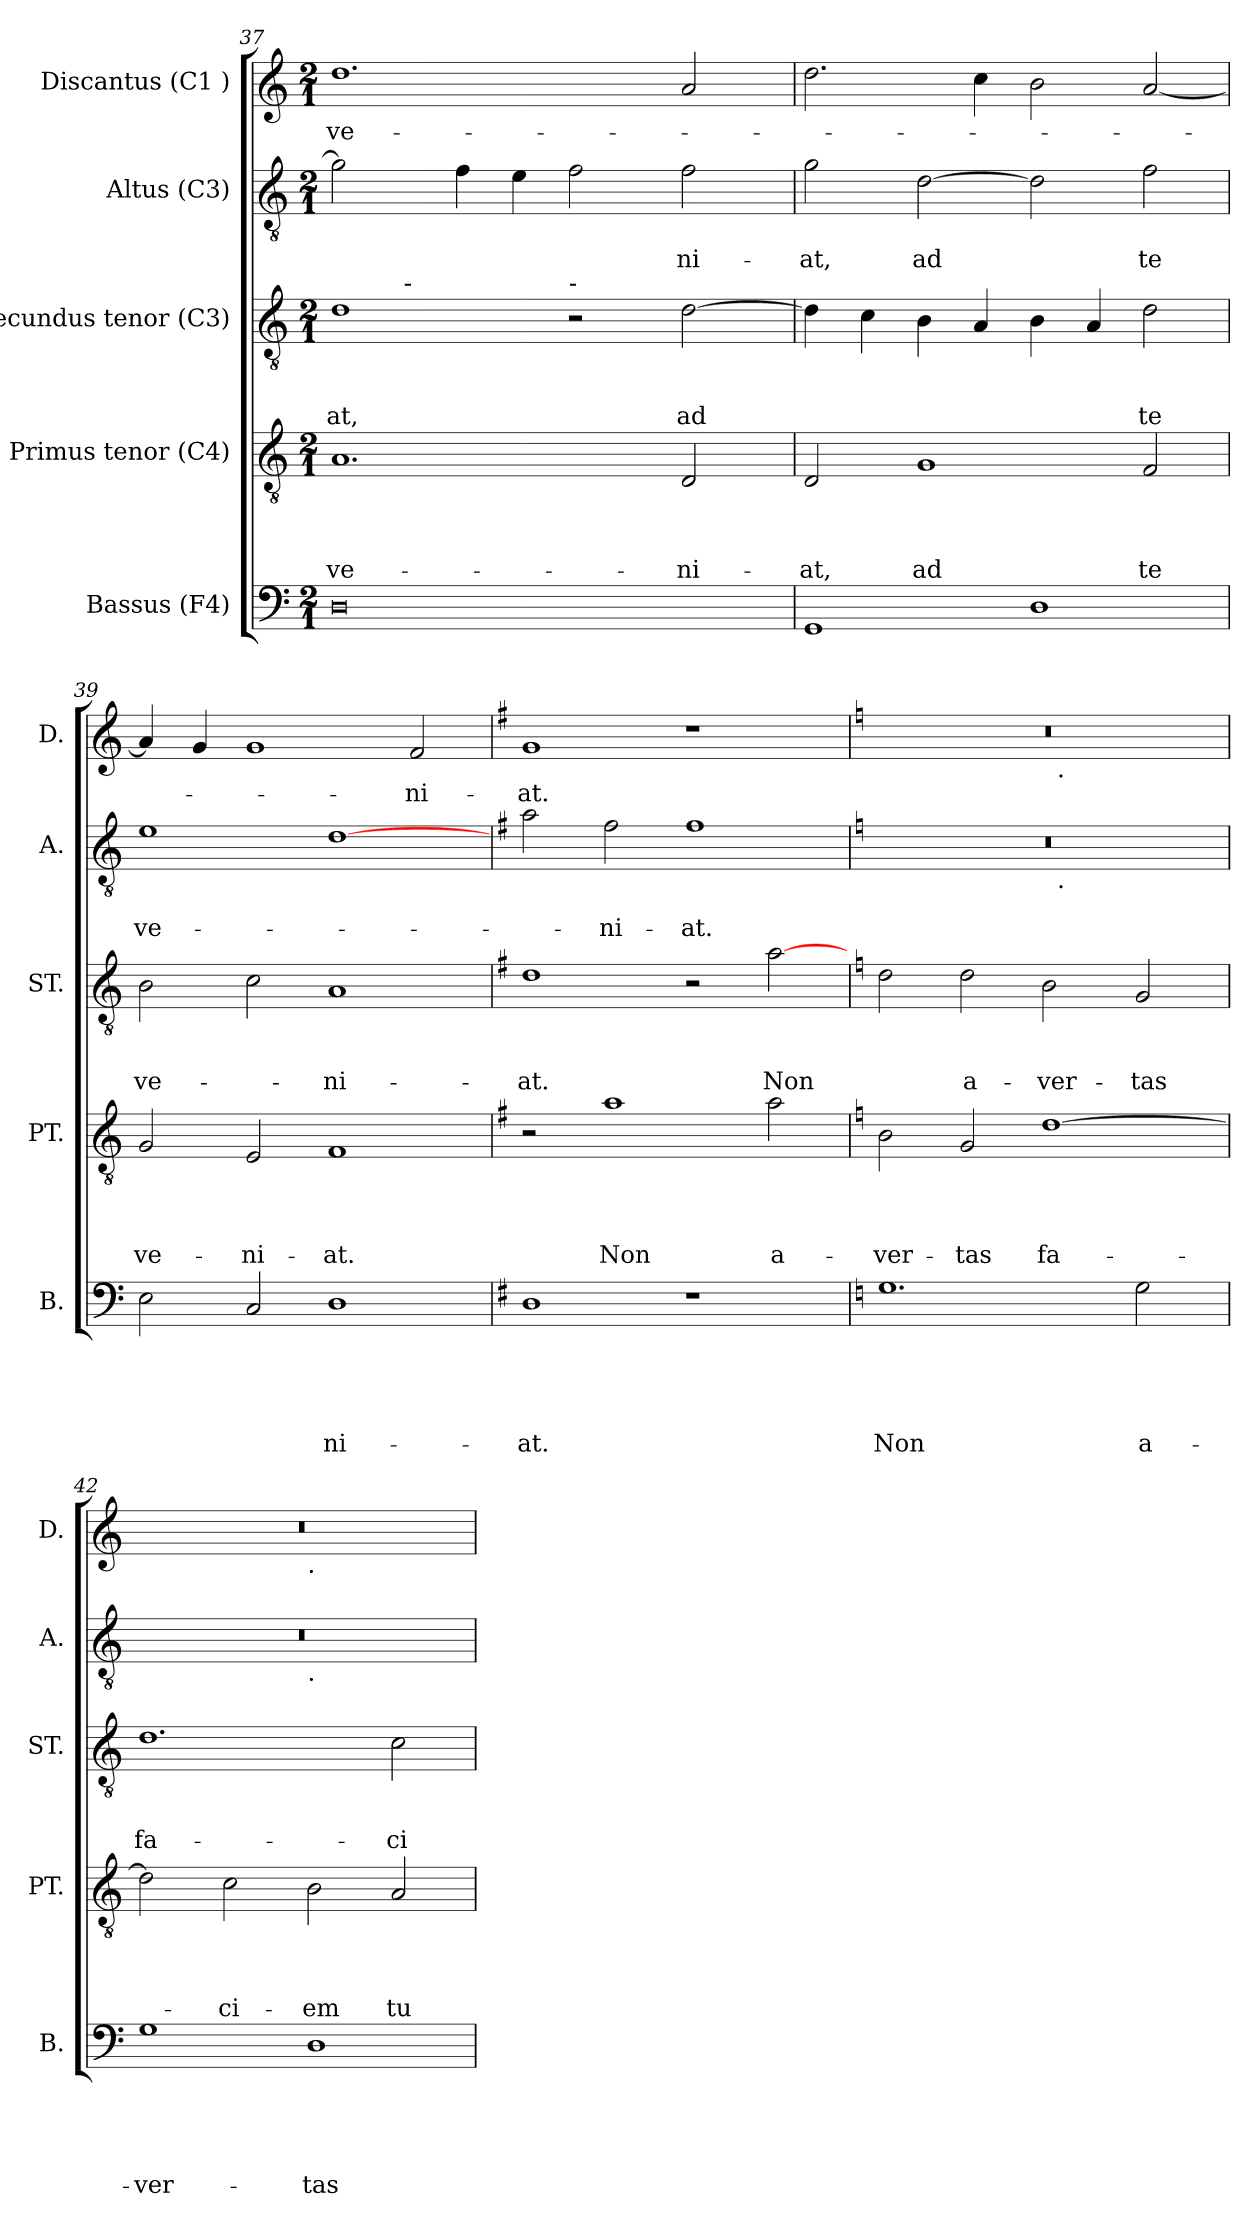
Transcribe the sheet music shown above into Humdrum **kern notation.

**kern	**text	**text	**text	**text	**text	**kern	**text	**text	**text	**text	**kern	**text	**text	**text	**kern	**text	**text	**kern	**text
*part5	*part5	*part5	*part5	*part5	*part5	*part4	*part4	*part4	*part4	*part4	*part3	*part3	*part3	*part3	*part2	*part2	*part2	*part1	*part1
*staff5	*staff5	*staff5	*staff5	*staff5	*staff5	*staff4	*staff4	*staff4	*staff4	*staff4	*staff3	*staff3	*staff3	*staff3	*staff2	*staff2	*staff2	*staff1	*staff1
*I"Bassus (F4)	*	*	*	*	*	*I"Primus tenor (C4)	*	*	*	*	*I"Secundus tenor (C3)	*	*	*	*I"Altus (C3)	*	*	*I"Discantus (C1 )	*
*I'B.	*	*	*	*	*	*I'PT.	*	*	*	*	*I'ST.	*	*	*	*I'A.	*	*	*I'D.	*
!!LO:PB:g=z
*clefF4	*	*	*	*	*	*clefGv2	*	*	*	*	*clefGv2	*	*	*	*clefGv2	*	*	*clefG2	*
*k[]	*	*	*	*	*	*k[]	*	*	*	*	*k[]	*	*	*	*k[]	*	*	*k[]	*
*C:	*	*	*	*	*	*C:	*	*	*	*	*C:	*	*	*	*C:	*	*	*C:	*
*M2/1	*	*	*	*	*	*M2/1	*	*	*	*	*M2/1	*	*	*	*M2/1	*	*	*M2/1	*
=37	=37	=37	=37	=37	=37	=37	=37	=37	=37	=37	=37	=37	=37	=37	=37	=37	=37	=37	=37
!	!	!	!	!	!	!	!	!	!	!LO:LY:b	!	!	!	!LO:LY:b	!	!	!	!	!LO:LY:b
*	*	*	*	*	*	*	*	*	*	*	*^	*	*	*	*	*	*	*	*
0D	.	.	.	.	.	1.A	.	.	.	ve-	1d	4ryy	.	.	-at,	2g\]	.	.	1.dd	ve-
.	.	.	.	.	.	.	.	.	.	.	.	32ryy	.	.	.	.	.	.	.	.
!	!	!	!	!	!	!	!	!	!	!	!	!LO:TX:a:t=-	!	!	!	!	!	!	!	!
.	.	.	.	.	.	.	.	.	.	.	.	1ryy	.	.	.	.	.	.	.	.
.	.	.	.	.	.	.	.	.	.	.	.	.	.	.	.	4f\	.	.	.	.
.	.	.	.	.	.	.	.	.	.	.	.	.	.	.	.	4e\	.	.	.	.
!	!	!	!	!	!	!	!	!	!	!	!LO:TX:a:t=-	!	!	!	!	!	!	!	!	!
.	.	.	.	.	.	.	.	.	.	.	2r	.	.	.	.	2f\	.	.	.	.
.	.	.	.	.	.	.	.	.	.	.	.	2ryy	.	.	.	.	.	.	.	.
!	!	!	!	!	!	!	!	!	!	!LO:LY:b	!	!	!	!	!LO:LY:b	!	!	!LO:LY:b	!	!
.	.	.	.	.	.	2D/	.	.	.	-ni-	[>2d\	.	.	.	ad	2f\	.	-ni-	2a/	.
.	.	.	.	.	.	.	.	.	.	.	.	8..ryy	.	.	.	.	.	.	.	.
=38	=38	=38	=38	=38	=38	=38	=38	=38	=38	=38	=38	=38	=38	=38	=38	=38	=38	=38	=38	=38
!	!	!	!	!	!	!	!	!	!	!LO:LY:b	!	!	!	!	!	!	!	!LO:LY:b	!	!
*	*	*	*	*	*	*	*	*	*	*	*v	*v	*	*	*	*	*	*	*	*
1GG	.	.	.	.	.	2D/	.	.	.	-at,	4d\]	.	.	.	2g\	.	-at,	2.dd\	.
.	.	.	.	.	.	.	.	.	.	.	4c\	.	.	.	.	.	.	.	.
!	!	!	!	!	!	!	!	!	!	!LO:LY:b	!	!	!	!	!	!	!LO:LY:b	!	!
.	.	.	.	.	.	1G	.	.	.	ad	4B\	.	.	.	[>2d\	.	ad	.	.
.	.	.	.	.	.	.	.	.	.	.	4A/	.	.	.	.	.	.	4cc\	.
1D	.	.	.	.	.	.	.	.	.	.	4B\	.	.	.	2d\]	.	.	2b\	.
.	.	.	.	.	.	.	.	.	.	.	4A/	.	.	.	.	.	.	.	.
!	!	!	!	!	!	!	!	!	!	!LO:LY:b	!	!	!	!LO:LY:b	!	!	!LO:LY:b	!	!
.	.	.	.	.	.	2F/	.	.	.	te	2d\	.	.	te	2f\	.	te	[<2a/	.
=39	=39	=39	=39	=39	=39	=39	=39	=39	=39	=39	=39	=39	=39	=39	=39	=39	=39	=39	=39
!	!	!	!	!	!	!	!	!	!	!LO:LY:b	!	!	!	!LO:LY:b	!	!	!LO:LY:b	!	!
2E\	.	.	.	.	.	2G/	.	.	.	ve-	2B\	.	.	ve-	1e	.	ve-	4a/]	.
.	.	.	.	.	.	.	.	.	.	.	.	.	.	.	.	.	.	4g/	.
!	!	!	!	!	!	!	!	!	!	!LO:LY:b	!	!	!	!	!	!	!	!	!
2C/	.	.	.	.	.	2E/	.	.	.	-ni-	2c\	.	.	.	.	.	.	1g	.
!	!	!	!	!	!LO:LY:b	!	!	!	!	!LO:LY:b	!	!	!	!LO:LY:b	!	!	!	!	!
1D	.	.	.	.	-ni-	1F	.	.	.	-at.	1A	.	.	-ni-	[>1d	.	.	.	.
!	!	!	!	!	!	!	!	!	!	!	!	!	!	!	!	!	!	!	!LO:LY:b
.	.	.	.	.	.	.	.	.	.	.	.	.	.	.	.	.	.	2f/	-ni-
=40	=40	=40	=40	=40	=40	=40	=40	=40	=40	=40	=40	=40	=40	=40	=40	=40	=40	=40	=40
*k[f#]	*	*	*	*	*	*k[f#]	*	*	*	*	*k[f#]	*	*	*	*k[f#]	*	*	*k[f#]	*
*G:	*	*	*	*	*	*G:	*	*	*	*	*G:	*	*	*	*G:	*	*	*G:	*
!	!	!	!	!	!LO:LY:b	!	!	!	!	!	!	!	!	!LO:LY:b	!	!	!	!	!LO:LY:b
1D	.	.	.	.	-at.	2r	.	.	.	.	1d	.	.	-at.	2a\	.	.	1g	-at.
!	!	!	!	!	!	!	!	!	!	!LO:LY:b	!	!	!	!	!	!	!LO:LY:b	!	!
.	.	.	.	.	.	1a	.	.	.	Non	.	.	.	.	2f#\	.	-ni-	.	.
!	!	!	!	!	!	!	!	!	!	!	!	!	!	!	!	!	!LO:LY:b	!	!
1r	.	.	.	.	.	.	.	.	.	.	2r	.	.	.	1f#	.	-at.	1r	.
!	!	!	!	!	!	!	!	!	!	!LO:LY:b	!	!	!	!LO:LY:b	!	!	!	!	!
.	.	.	.	.	.	2a\	.	.	.	a-	[>2a\	.	.	Non	.	.	.	.	.
!!LO:PB:g=z
=41	=41	=41	=41	=41	=41	=41	=41	=41	=41	=41	=41	=41	=41	=41	=41	=41	=41	=41	=41
*k[]	*	*	*	*	*	*k[]	*	*	*	*	*k[]	*	*	*	*k[]	*	*	*k[]	*
*C:	*	*	*	*	*	*C:	*	*	*	*	*C:	*	*	*	*C:	*	*	*C:	*
!	!	!	!	!	!LO:LY:b	!	!	!	!	!LO:LY:b	!	!	!	!	!	!	!	!	!
*	*	*	*	*	*	*	*	*	*	*	*	*	*	*	*^	*	*	*^	*
1.G	.	.	.	.	Non	2B\	.	.	.	-ver-	2d\	.	.	.	0r	1ryy	.	.	0r	1ryy	.
!	!	!	!	!	!	!	!	!	!	!LO:LY:b	!	!	!	!LO:LY:b	!	!	!	!	!	!	!
.	.	.	.	.	.	2G/	.	.	.	-tas	2d\	.	.	a-	.	.	.	.	.	.	.
!	!	!	!	!	!	!	!	!	!	!LO:LY:b	!	!	!	!LO:LY:b	!	!	!	!	!	!	!
.	.	.	.	.	.	[>1d	.	.	.	fa-	2B\	.	.	-ver-	.	32ryy	.	.	.	32ryy	.
!	!	!	!	!	!	!	!	!	!	!	!	!	!	!	!	!	!	!	!	!LO:TX:b:t=.	!
!	!	!	!	!	!	!	!	!	!	!	!	!	!	!	!	!LO:TX:b:t=.	!	!	!	!	!
.	.	.	.	.	.	.	.	.	.	.	.	.	.	.	.	2ryy	.	.	.	2ryy	.
!	!	!	!	!	!LO:LY:b	!	!	!	!	!	!	!	!	!LO:LY:b	!	!	!	!	!	!	!
2G\	.	.	.	.	a-	.	.	.	.	.	2G/	.	.	-tas	.	.	.	.	.	.	.
.	.	.	.	.	.	.	.	.	.	.	.	.	.	.	.	4...ryy	.	.	.	4...ryy	.
=42	=42	=42	=42	=42	=42	=42	=42	=42	=42	=42	=42	=42	=42	=42	=42	=42	=42	=42	=42	=42	=42
!	!	!	!	!	!LO:LY:b	!	!	!	!	!	!	!	!	!LO:LY:b	!	!	!	!	!	!	!
1G	.	.	.	.	-ver-	2d\]	.	.	.	.	1.d	.	.	fa-	0r	1ryy	.	.	0r	1ryy	.
!	!	!	!	!	!	!	!	!	!	!LO:LY:b	!	!	!	!	!	!	!	!	!	!	!
.	.	.	.	.	.	2c\	.	.	.	-ci-	.	.	.	.	.	.	.	.	.	.	.
!	!	!	!	!	!	!	!	!	!	!	!	!	!	!	!	!	!	!	!	!LO:TX:b:t=.	!
!	!	!	!	!	!	!	!	!	!	!	!	!	!	!	!	!LO:TX:b:t=.	!	!	!	!	!
!	!	!	!	!	!LO:LY:b	!	!	!	!	!LO:LY:b	!	!	!	!	!	!	!	!	!	!	!
1D	.	.	.	.	-tas	2B\	.	.	.	-em	.	.	.	.	.	1ryy	.	.	.	1ryy	.
!	!	!	!	!	!	!	!	!	!	!LO:LY:b	!	!	!	!LO:LY:b	!	!	!	!	!	!	!
.	.	.	.	.	.	2A/	.	.	.	tu-	2c\	.	.	-ci-	.	.	.	.	.	.	.
*	*	*	*	*	*	*	*	*	*	*	*	*	*	*	*v	*v	*	*	*	*	*
*	*	*	*	*	*	*	*	*	*	*	*	*	*	*	*	*	*	*v	*v	*
=	=	=	=	=	=	=	=	=	=	=	=	=	=	=	=	=	=	=	=
*-	*-	*-	*-	*-	*-	*-	*-	*-	*-	*-	*-	*-	*-	*-	*-	*-	*-	*-	*-
